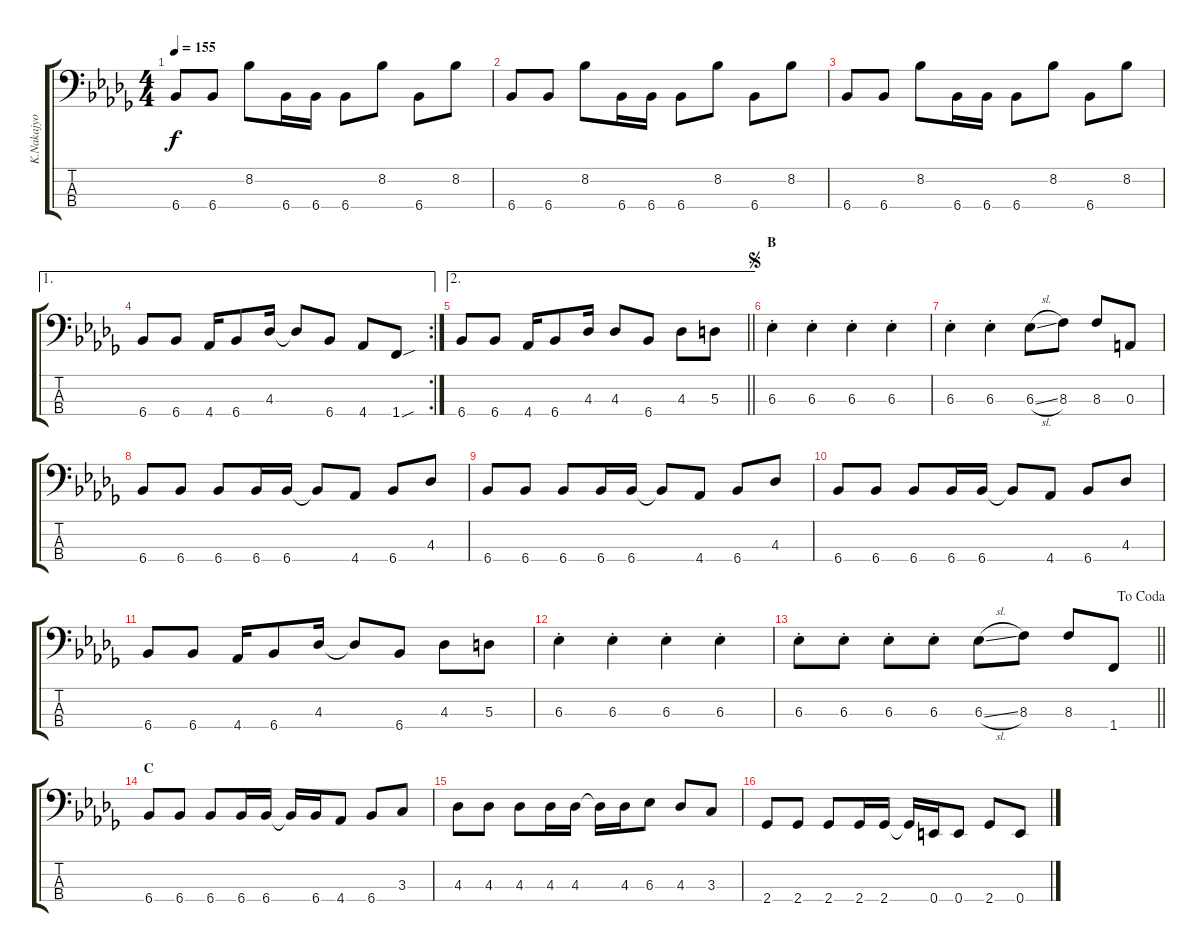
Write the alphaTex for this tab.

\track ("K.Nakajyo E.BASS" "K.Nakajyo ") {instrument electricbassfinger}
\staff {score tabs}
\tuning (G2 D2 A1 E1) {hide}
\ts (4 4)
\tempo 155
\clef f4
\ks db
6.4.8{dy f} 6.4.8 8.2.8 6.4.16 6.4.16 6.4.8 8.2.8 6.4.8 8.2.8 |
6.4.8 6.4.8 8.2.8 6.4.16 6.4.16 6.4.8 8.2.8 6.4.8 8.2.8 |
6.4.8 6.4.8 8.2.8 6.4.16 6.4.16 6.4.8 8.2.8 6.4.8 8.2.8 |
\ae 1
\rc 2
6.4.8 6.4.8 4.4.16 6.4.8 4.3.16 4.3{t}.8 6.4.8 4.4.8 1.4{sou}.8 |
\ae 2
\barLineRight lightlight
6.4.8 6.4.8 4.4.16 6.4.8 4.3.16 4.3.8 6.4.8 4.3.8 5.3.8 |
\section ("" "B")
\jump segno
6.3{st}.4 6.3{st}.4 6.3{st}.4 6.3{st}.4 |
6.3{st}.4 6.3{st}.4 6.3{sl}.8 8.3.8 8.3.8 0.3.8 |
6.4.8 6.4.8 6.4.8 6.4.16 6.4.16 6.4{t}.8 4.4.8 6.4.8 4.3.8 |
6.4.8 6.4.8 6.4.8 6.4.16 6.4.16 6.4{t}.8 4.4.8 6.4.8 4.3.8 |
6.4.8 6.4.8 6.4.8 6.4.16 6.4.16 6.4{t}.8 4.4.8 6.4.8 4.3.8 |
6.4.8 6.4.8 4.4.16 6.4.8 4.3.16 4.3{t}.8 6.4.8 4.3.8 5.3.8 |
6.3{st}.4 6.3{st}.4 6.3{st}.4 6.3{st}.4 |
\jump dacoda
\barLineRight lightlight
6.3{st}.8 6.3{st}.8 6.3{st}.8 6.3{st}.8 6.3{sl}.8 8.3.8 8.3.8 1.4.8 |
\section ("" "C")
6.4.8 6.4.8 6.4.8 6.4.16 6.4.16 6.4{t}.16 6.4.16 4.4.8 6.4.8 3.3.8 |
4.3.8 4.3.8 4.3.8 4.3.16 4.3.16 4.3{t}.16 4.3.16 6.3.8 4.3.8 3.3.8 |
2.4.8 2.4.8 2.4.8 2.4.16 2.4.16 2.4{t}.16 0.4.16 0.4.8 2.4.8 0.4.8
